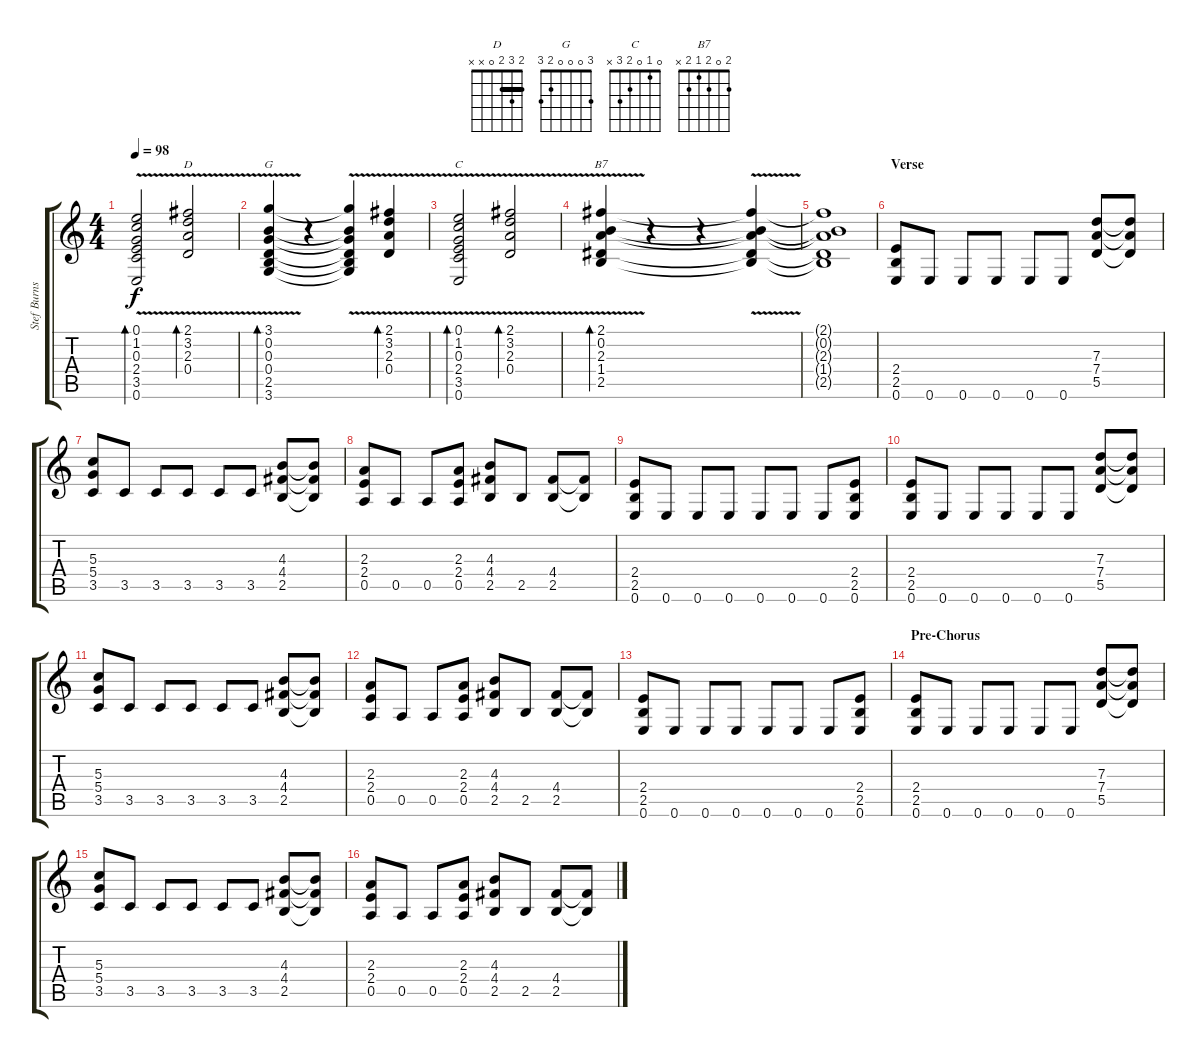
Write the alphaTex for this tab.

\track ("Stef Burns [guitar]" "Stef Burns") {instrument distortionguitar}
\staff {score tabs}
\tuning (E4 B3 G3 D3 A2 E2) {hide}
\chord ("D" 2 3 2 0 x x) {barre 2}
\chord ("G" 3 0 0 0 2 3)
\chord ("C" 0 1 0 2 3 x)
\chord ("B7" 2 0 2 1 2 x)
\ts (4 4)
\tempo 98
\clef g2
\ks c
(0.1{v} 1.2 0.3 2.4 3.5 0.6).2{bd 60 dy f} (2.1{v} 3.2 2.3 0.4).2{bd 60 ch "D"} |
(3.1{v} 0.2 0.3 0.4 2.5 3.6).4{bd 60 ch "G"} r.4 (3.1{t} 0.2{t} 0.3{t} 0.4{t} 2.5{t} 3.6{t}).4 (2.1{v} 3.2 2.3 0.4).4{bd 60} |
(0.1{v} 1.2 0.3 2.4 3.5 0.6).2{bd 60 ch "C"} (2.1 3.2 2.3 0.4{v}).2{bd 60} |
(2.1{v} 0.2 2.3 1.4 2.5).4{bd 60 ch "B7"} r.4 r.4 (2.1{t} 0.2{t} 2.3{t} 1.4{t} 2.5{t}).4 |
(2.1{t} 0.2{t} 2.3{t} 1.4{t} 2.5{t}).1 |
\section ("" "Verse")
(2.4 2.5 0.6).8{instrument distortionguitar} 0.6.8 0.6.8 0.6.8 0.6.8 0.6.8 (7.3 7.4 5.5).8 (7.3{t} 7.4{t} 5.5{t}).8 |
(5.3 5.4 3.5).8 3.5.8 3.5.8 3.5.8 3.5.8 3.5.8 (4.3 4.4 2.5).8 (4.3{t} 4.4{t} 2.5{t}).8 |
(2.3 2.4 0.5).8 0.5.8 0.5.8 (2.3 2.4 0.5).8 (4.3 4.4 2.5).8 2.5.8 (4.4 2.5).8 (4.4{t} 2.5{t}).8 |
(2.4 2.5 0.6).8 0.6.8 0.6.8 0.6.8 0.6.8 0.6.8 0.6.8 (2.4 2.5 0.6).8 |
(2.4 2.5 0.6).8 0.6.8 0.6.8 0.6.8 0.6.8 0.6.8 (7.3 7.4 5.5).8 (7.3{t} 7.4{t} 5.5{t}).8 |
(5.3 5.4 3.5).8 3.5.8 3.5.8 3.5.8 3.5.8 3.5.8 (4.3 4.4 2.5).8 (4.3{t} 4.4{t} 2.5{t}).8 |
(2.3 2.4 0.5).8 0.5.8 0.5.8 (2.3 2.4 0.5).8 (4.3 4.4 2.5).8 2.5.8 (4.4 2.5).8 (4.4{t} 2.5{t}).8 |
(2.4 2.5 0.6).8 0.6.8 0.6.8 0.6.8 0.6.8 0.6.8 0.6.8 (2.4 2.5 0.6).8 |
\section ("" "Pre-Chorus")
(2.4 2.5 0.6).8 0.6.8 0.6.8 0.6.8 0.6.8 0.6.8 (7.3 7.4 5.5).8 (7.3{t} 7.4{t} 5.5{t}).8 |
(5.3 5.4 3.5).8 3.5.8 3.5.8 3.5.8 3.5.8 3.5.8 (4.3 4.4 2.5).8 (4.3{t} 4.4{t} 2.5{t}).8 |
(2.3 2.4 0.5).8 0.5.8 0.5.8 (2.3 2.4 0.5).8 (4.3 4.4 2.5).8 2.5.8 (4.4 2.5).8 (4.4{t} 2.5{t}).8
